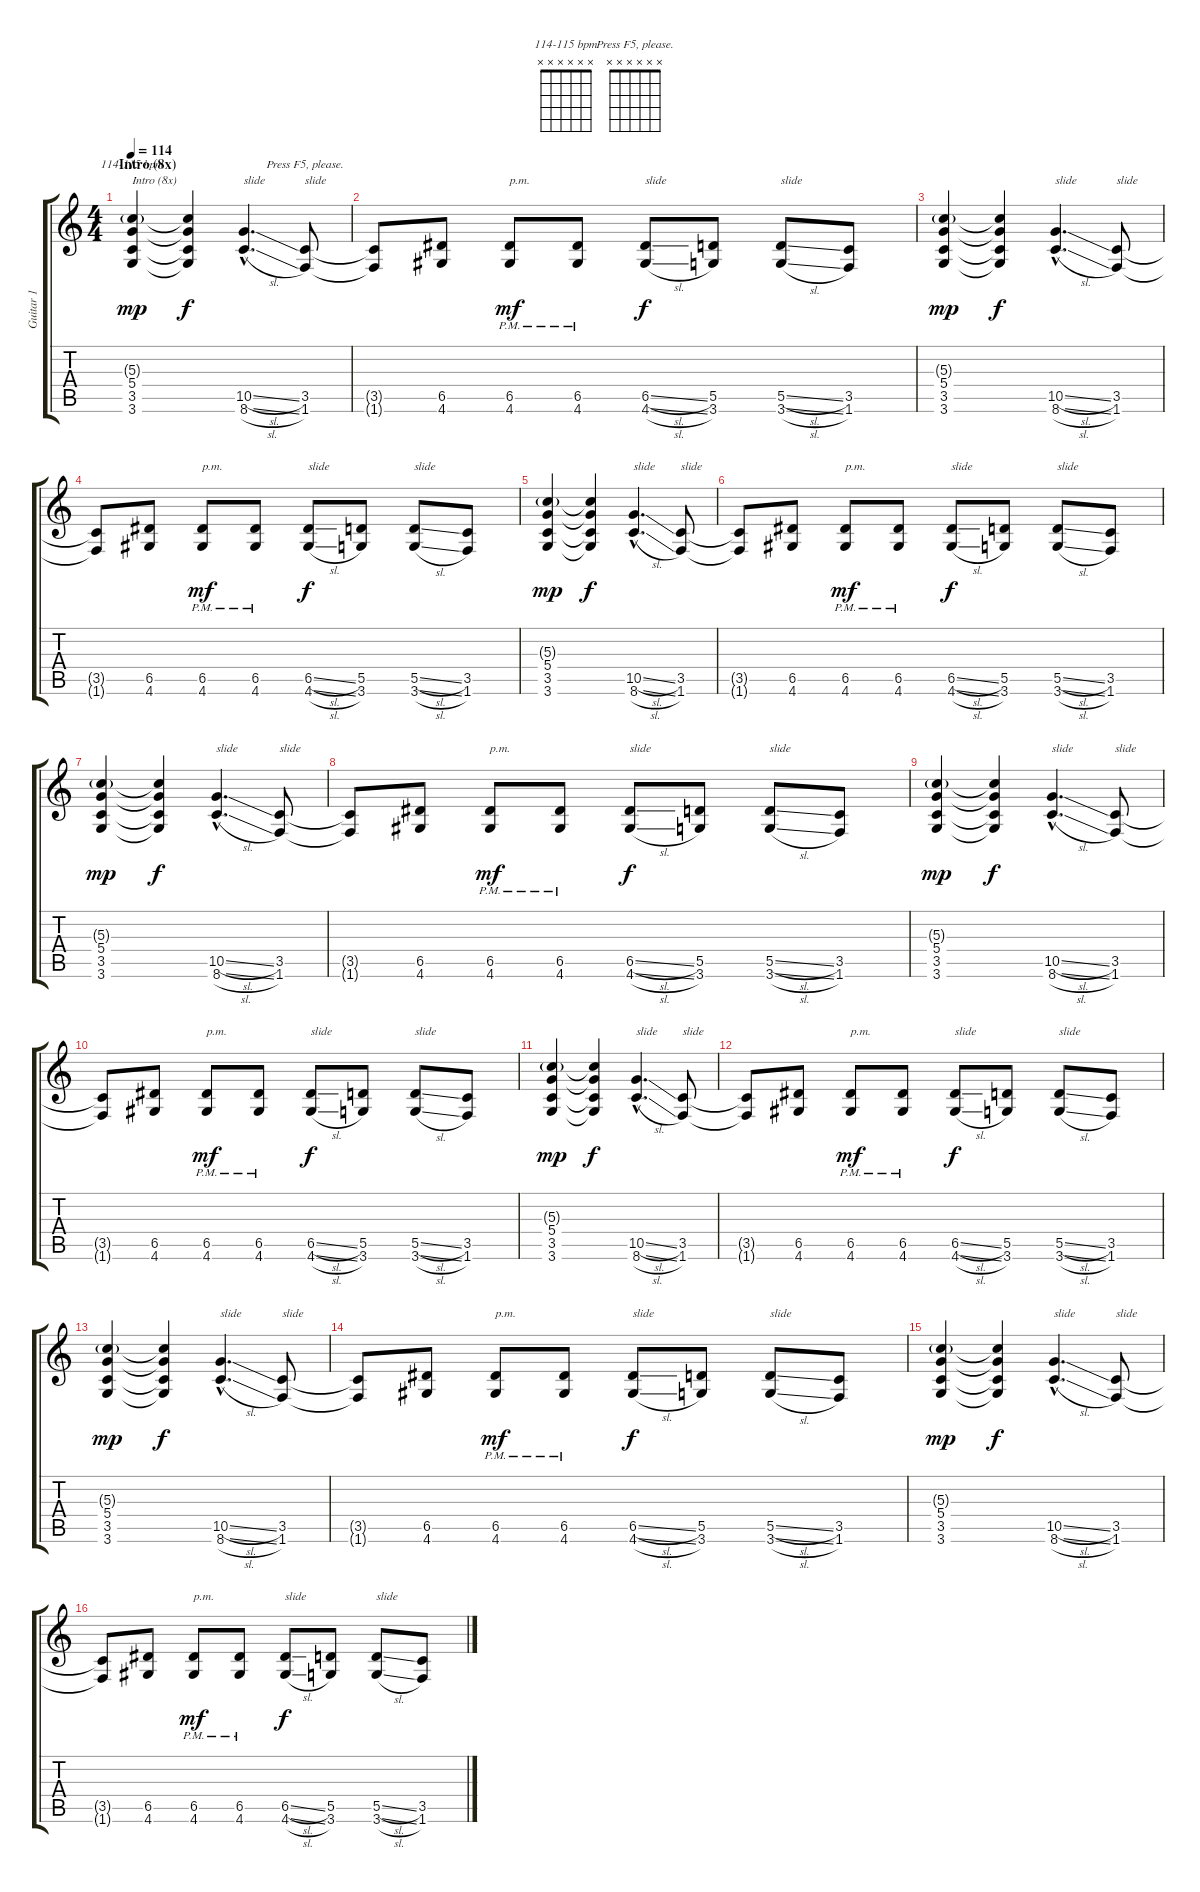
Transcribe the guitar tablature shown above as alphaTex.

\track ("Guitar 1" "Guitar 1") {instrument overdrivenguitar}
\staff {score tabs}
\tuning (E4 B3 G3 D3 A2 E2) {hide}
\chord ("114-115 bpm" x x x x x x)
\chord ("Press F5, please." x x x x x x)
\ts (4 4)
\section ("" "Intro (8x)")
\tempo 114
\clef g2
\ks c
(5.3{g} 5.4 3.5 3.6).4{ch "114-115 bpm" txt "Intro (8x)" dy mp instrument overdrivenguitar} (5.3{t} 5.4{t} 3.5{t} 3.6{t}).4{dy f} (10.5{sl hac} 8.6{sl hac}).4{d txt "slide"} (3.5 1.6).8{ch "Press F5, please." txt "slide"} |
(3.5{t} 1.6{t}).8 (6.5 4.6).8 (6.5{pm} 4.6{pm}).8{txt "p.m." dy mf instrument electricguitarmuted} (6.5{pm} 4.6{pm}).8 (6.5{sl} 4.6{sl}).8{txt "slide" dy f instrument overdrivenguitar} (5.5 3.6).8 (5.5{sl} 3.6{sl}).8{txt "slide"} (3.5 1.6).8 |
(5.3{g} 5.4 3.5 3.6).4{dy mp} (5.3{t} 5.4{t} 3.5{t} 3.6{t}).4{dy f} (10.5{sl hac} 8.6{sl hac}).4{d txt "slide"} (3.5 1.6).8{txt "slide"} |
(3.5{t} 1.6{t}).8 (6.5 4.6).8 (6.5{pm} 4.6{pm}).8{txt "p.m." dy mf instrument electricguitarmuted} (6.5{pm} 4.6{pm}).8 (6.5{sl} 4.6{sl}).8{txt "slide" dy f instrument overdrivenguitar} (5.5 3.6).8 (5.5{sl} 3.6{sl}).8{txt "slide"} (3.5 1.6).8 |
(5.3{g} 5.4 3.5 3.6).4{dy mp} (5.3{t} 5.4{t} 3.5{t} 3.6{t}).4{dy f} (10.5{sl hac} 8.6{sl hac}).4{d txt "slide"} (3.5 1.6).8{txt "slide"} |
(3.5{t} 1.6{t}).8 (6.5 4.6).8 (6.5{pm} 4.6{pm}).8{txt "p.m." dy mf instrument electricguitarmuted} (6.5{pm} 4.6{pm}).8 (6.5{sl} 4.6{sl}).8{txt "slide" dy f instrument overdrivenguitar} (5.5 3.6).8 (5.5{sl} 3.6{sl}).8{txt "slide"} (3.5 1.6).8 |
(5.3{g} 5.4 3.5 3.6).4{dy mp} (5.3{t} 5.4{t} 3.5{t} 3.6{t}).4{dy f} (10.5{sl hac} 8.6{sl hac}).4{d txt "slide"} (3.5 1.6).8{txt "slide"} |
(3.5{t} 1.6{t}).8 (6.5 4.6).8 (6.5{pm} 4.6{pm}).8{txt "p.m." dy mf instrument electricguitarmuted} (6.5{pm} 4.6{pm}).8 (6.5{sl} 4.6{sl}).8{txt "slide" dy f instrument overdrivenguitar} (5.5 3.6).8 (5.5{sl} 3.6{sl}).8{txt "slide"} (3.5 1.6).8 |
(5.3{g} 5.4 3.5 3.6).4{dy mp} (5.3{t} 5.4{t} 3.5{t} 3.6{t}).4{dy f} (10.5{sl hac} 8.6{sl hac}).4{d txt "slide"} (3.5 1.6).8{txt "slide"} |
(3.5{t} 1.6{t}).8 (6.5 4.6).8 (6.5{pm} 4.6{pm}).8{txt "p.m." dy mf instrument electricguitarmuted} (6.5{pm} 4.6{pm}).8 (6.5{sl} 4.6{sl}).8{txt "slide" dy f instrument overdrivenguitar} (5.5 3.6).8 (5.5{sl} 3.6{sl}).8{txt "slide"} (3.5 1.6).8 |
(5.3{g} 5.4 3.5 3.6).4{dy mp} (5.3{t} 5.4{t} 3.5{t} 3.6{t}).4{dy f} (10.5{sl hac} 8.6{sl hac}).4{d txt "slide"} (3.5 1.6).8{txt "slide"} |
(3.5{t} 1.6{t}).8 (6.5 4.6).8 (6.5{pm} 4.6{pm}).8{txt "p.m." dy mf instrument electricguitarmuted} (6.5{pm} 4.6{pm}).8 (6.5{sl} 4.6{sl}).8{txt "slide" dy f instrument overdrivenguitar} (5.5 3.6).8 (5.5{sl} 3.6{sl}).8{txt "slide"} (3.5 1.6).8 |
(5.3{g} 5.4 3.5 3.6).4{dy mp} (5.3{t} 5.4{t} 3.5{t} 3.6{t}).4{dy f} (10.5{sl hac} 8.6{sl hac}).4{d txt "slide"} (3.5 1.6).8{txt "slide"} |
(3.5{t} 1.6{t}).8 (6.5 4.6).8 (6.5{pm} 4.6{pm}).8{txt "p.m." dy mf instrument electricguitarmuted} (6.5{pm} 4.6{pm}).8 (6.5{sl} 4.6{sl}).8{txt "slide" dy f instrument overdrivenguitar} (5.5 3.6).8 (5.5{sl} 3.6{sl}).8{txt "slide"} (3.5 1.6).8 |
(5.3{g} 5.4 3.5 3.6).4{dy mp} (5.3{t} 5.4{t} 3.5{t} 3.6{t}).4{dy f} (10.5{sl hac} 8.6{sl hac}).4{d txt "slide"} (3.5 1.6).8{txt "slide"} |
(3.5{t} 1.6{t}).8 (6.5 4.6).8 (6.5{pm} 4.6{pm}).8{txt "p.m." dy mf instrument electricguitarmuted} (6.5{pm} 4.6{pm}).8 (6.5{sl} 4.6{sl}).8{txt "slide" dy f instrument overdrivenguitar} (5.5 3.6).8 (5.5{sl} 3.6{sl}).8{txt "slide"} (3.5 1.6).8
